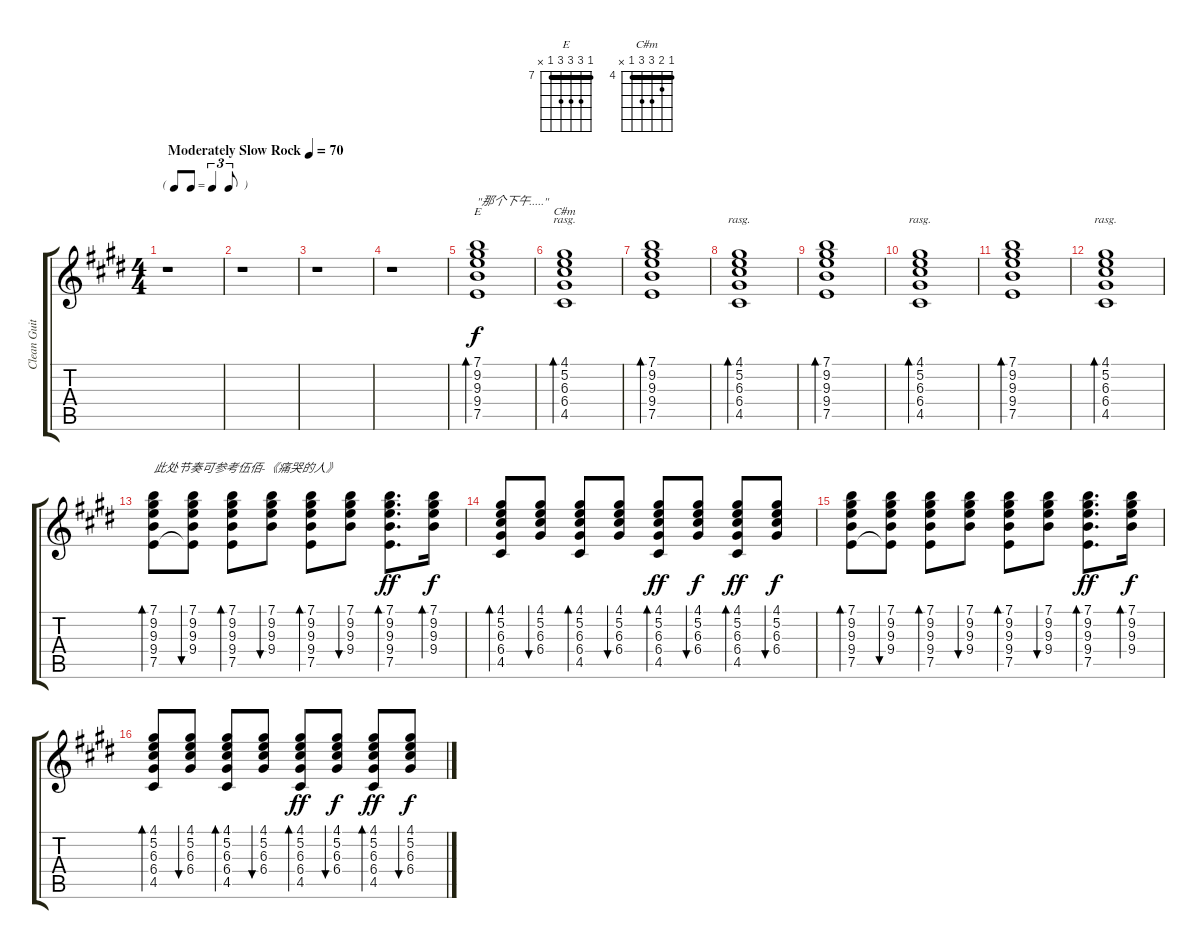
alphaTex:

\track ("Clean Guitar 2" "Clean Guit") {instrument electricguitarclean}
\staff {score tabs}
\tuning (E4 B3 G3 D3 A2 E2) {hide}
\chord ("E" 7 9 9 9 7 x) {firstfret 7 barre 7}
\chord ("C#m" 4 5 6 6 4 x) {firstfret 4 barre 4}
\ts (4 4)
\tf triplet8th
\tempo (70 "Moderately Slow Rock")
\clef g2
\ks e
r.1{dy f instrument electricguitarclean} |
r.1 |
r.1 |
r.1 |
(7.1 9.2 9.3 9.4 7.5).1{bd 240 ch "E" txt "\"那个下午.....\""} |
(4.1 5.2 6.3 6.4 4.5).1{bd 240 ch "C#m" rasg ii} |
(7.1 9.2 9.3 9.4 7.5).1{bd 240} |
(4.1 5.2 6.3 6.4 4.5).1{bd 240 rasg ii} |
(7.1 9.2 9.3 9.4 7.5).1{bd 240} |
(4.1 5.2 6.3 6.4 4.5).1{bd 240 rasg ii} |
(7.1 9.2 9.3 9.4 7.5).1{bd 240} |
(4.1 5.2 6.3 6.4 4.5).1{bd 240 rasg ii} |
(7.1 9.2 9.3 9.4 7.5).8{bd 120 txt "此处节奏可参考伍佰-《痛哭的人》"} (7.1 9.2 9.3 9.4 7.5{t}).8{bu 120} (7.1 9.2 9.3 9.4 7.5).8{bd 60} (7.1 9.2 9.3 9.4).8{bu 120} (7.1 9.2 9.3 9.4 7.5).8{bd 60} (7.1 9.2 9.3 9.4).8{bu 120} (7.1 9.2 9.3 9.4 7.5).8{d bd 60 dy ff} (7.1 9.2 9.3 9.4).16{bd 60 dy f} |
(4.1 5.2 6.3 6.4 4.5).8{bd 60} (4.1 5.2 6.3 6.4).8{bu 60} (4.1 5.2 6.3 6.4 4.5).8{bd 60} (4.1 5.2 6.3 6.4).8{bu 60} (4.1 5.2 6.3 6.4 4.5).8{bd 30 dy ff} (4.1 5.2 6.3 6.4).8{bu 120 dy f} (4.1 5.2 6.3 6.4 4.5).8{bd 30 dy ff} (4.1 5.2 6.3 6.4).8{bu 120 dy f} |
(7.1 9.2 9.3 9.4 7.5).8{bd 120} (7.1 9.2 9.3 9.4 7.5{t}).8{bu 120} (7.1 9.2 9.3 9.4 7.5).8{bd 60} (7.1 9.2 9.3 9.4).8{bu 120} (7.1 9.2 9.3 9.4 7.5).8{bd 60} (7.1 9.2 9.3 9.4).8{bu 120} (7.1 9.2 9.3 9.4 7.5).8{d bd 60 dy ff} (7.1 9.2 9.3 9.4).16{bd 60 dy f} |
(4.1 5.2 6.3 6.4 4.5).8{bd 60} (4.1 5.2 6.3 6.4).8{bu 60} (4.1 5.2 6.3 6.4 4.5).8{bd 60} (4.1 5.2 6.3 6.4).8{bu 60} (4.1 5.2 6.3 6.4 4.5).8{bd 30 dy ff} (4.1 5.2 6.3 6.4).8{bu 120 dy f} (4.1 5.2 6.3 6.4 4.5).8{bd 30 dy ff} (4.1 5.2 6.3 6.4).8{bu 120 dy f}
